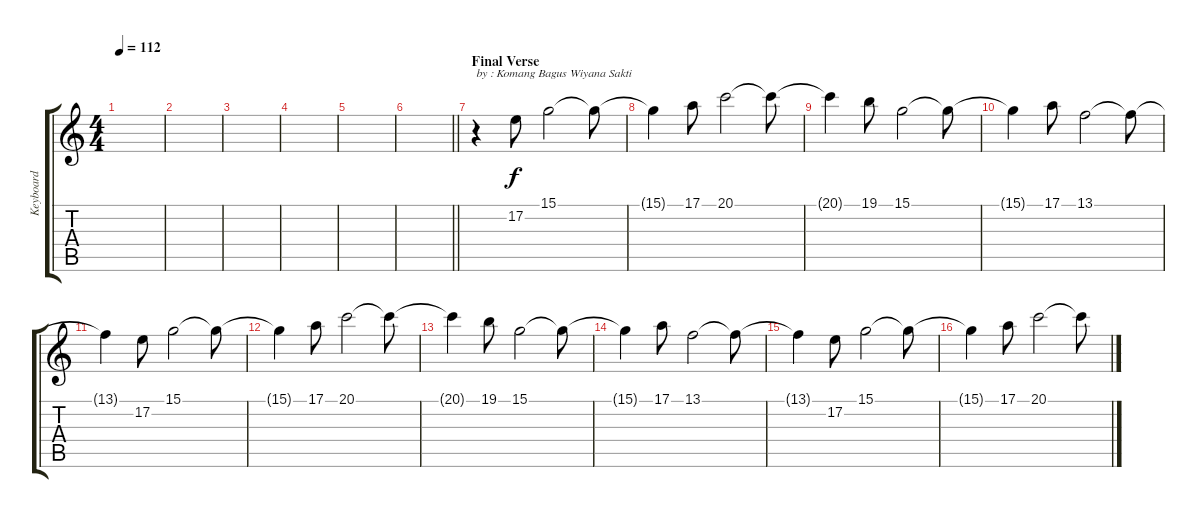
\track ("Keyboard" "Keyboard") {instrument vibraphone}
\staff {score tabs}
\tuning (E4 B3 G3 D3 A2 E2) {hide}
\ts (4 4)
\tempo 112
\clef g2
\ks c
|
|
|
|
|
\barLineRight lightlight
|
\section ("" "Final Verse")
r.4{txt "by : Komang Bagus Wiyana Sakti"} 17.2.8 15.1.2 15.1{t}.8 |
15.1{t}.4 17.1.8 20.1.2 20.1{t}.8 |
20.1{t}.4 19.1.8 15.1.2 15.1{t}.8 |
15.1{t}.4 17.1.8 13.1.2 13.1{t}.8 |
13.1{t}.4 17.2.8 15.1.2 15.1{t}.8 |
15.1{t}.4 17.1.8 20.1.2 20.1{t}.8 |
20.1{t}.4 19.1.8 15.1.2 15.1{t}.8 |
15.1{t}.4 17.1.8 13.1.2 13.1{t}.8 |
13.1{t}.4 17.2.8 15.1.2 15.1{t}.8 |
15.1{t}.4 17.1.8 20.1.2 20.1{t}.8
